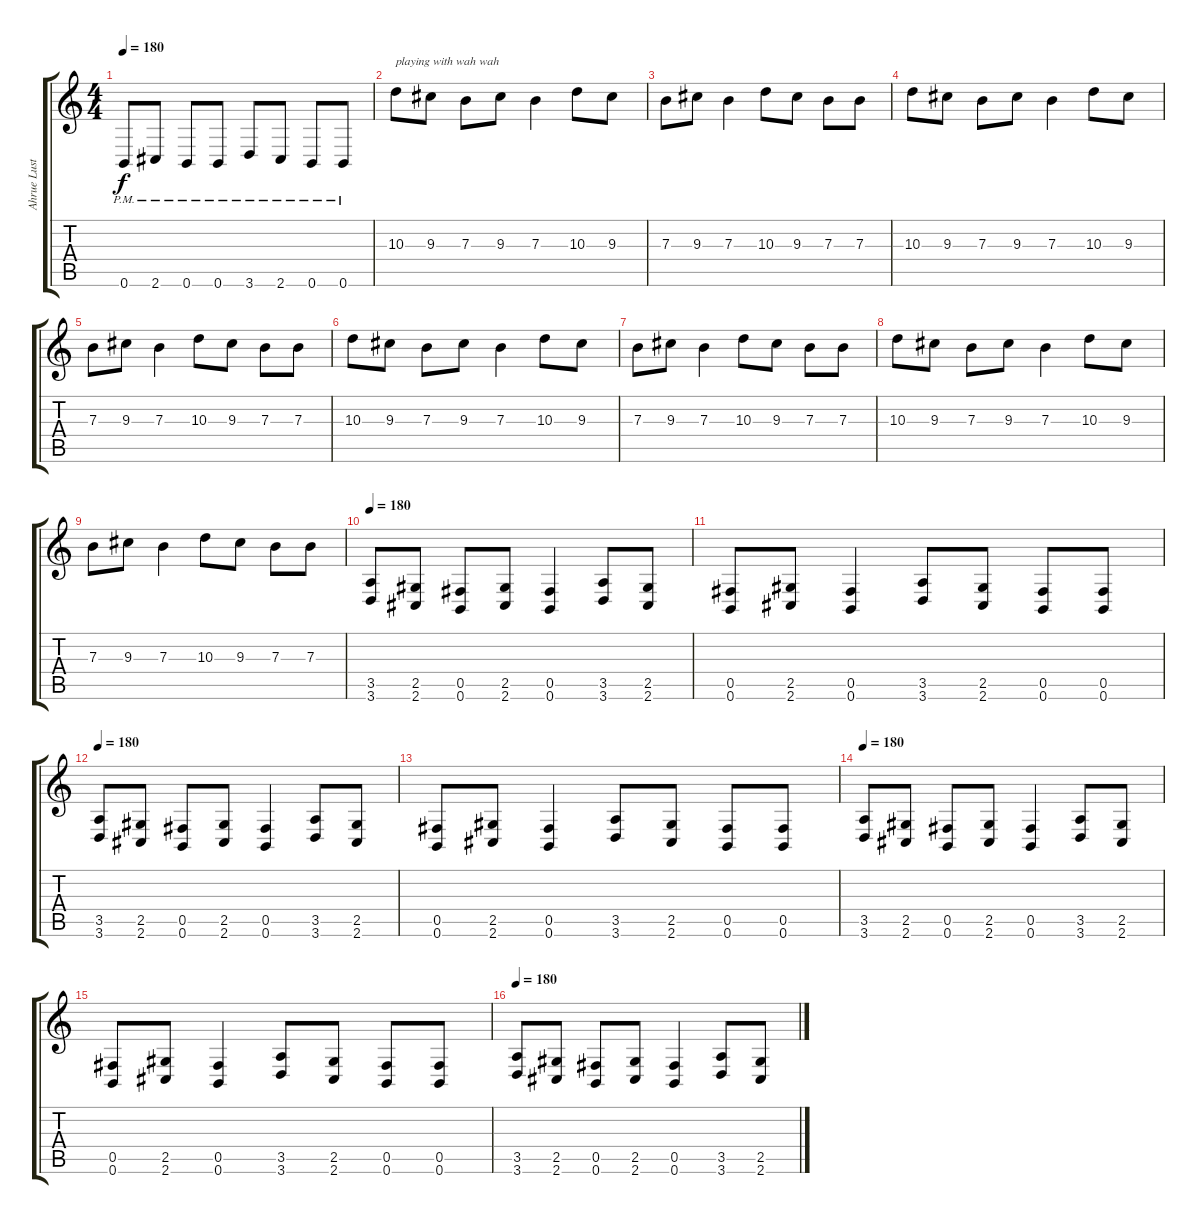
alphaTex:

\track ("Ahrue Luster" "Ahrue Lust") {instrument distortionguitar}
\staff {score tabs}
\tuning (Db4 Ab3 E3 B2 Gb2 B1) {hide}
\ts (4 4)
\tempo 180
\clef g2
\ks c
0.6{pm}.8{dy f} 2.6{pm}.8 0.6{pm}.8 0.6{pm}.8 3.6{pm}.8 2.6{pm}.8 0.6{pm}.8 0.6{pm}.8 |
10.3.8{txt "playing with wah wah" volume 12} 9.3.8 7.3.8 9.3.8 7.3.4 10.3.8 9.3.8 |
7.3.8 9.3.8 7.3.4 10.3.8 9.3.8 7.3.8 7.3.8 |
10.3.8{volume 12} 9.3.8 7.3.8 9.3.8 7.3.4 10.3.8 9.3.8 |
7.3.8 9.3.8 7.3.4 10.3.8 9.3.8 7.3.8 7.3.8 |
10.3.8{volume 12} 9.3.8 7.3.8 9.3.8 7.3.4 10.3.8 9.3.8 |
7.3.8 9.3.8 7.3.4 10.3.8 9.3.8 7.3.8 7.3.8 |
10.3.8{volume 12} 9.3.8 7.3.8 9.3.8 7.3.4 10.3.8 9.3.8 |
7.3.8 9.3.8 7.3.4 10.3.8 9.3.8 7.3.8 7.3.8 |
\tempo 180
(3.5 3.6).8 (2.5 2.6).8 (0.5 0.6).8 (2.5 2.6).8 (0.5 0.6).4 (3.5 3.6).8 (2.5 2.6).8 |
(0.5 0.6).8 (2.5 2.6).8 (0.5 0.6).4 (3.5 3.6).8 (2.5 2.6).8 (0.5 0.6).8 (0.5 0.6).8 |
\tempo 180
(3.5 3.6).8 (2.5 2.6).8 (0.5 0.6).8 (2.5 2.6).8 (0.5 0.6).4 (3.5 3.6).8 (2.5 2.6).8 |
(0.5 0.6).8 (2.5 2.6).8 (0.5 0.6).4 (3.5 3.6).8 (2.5 2.6).8 (0.5 0.6).8 (0.5 0.6).8 |
\tempo 180
(3.5 3.6).8 (2.5 2.6).8 (0.5 0.6).8 (2.5 2.6).8 (0.5 0.6).4 (3.5 3.6).8 (2.5 2.6).8 |
(0.5 0.6).8 (2.5 2.6).8 (0.5 0.6).4 (3.5 3.6).8 (2.5 2.6).8 (0.5 0.6).8 (0.5 0.6).8 |
\tempo 180
(3.5 3.6).8 (2.5 2.6).8 (0.5 0.6).8 (2.5 2.6).8 (0.5 0.6).4 (3.5 3.6).8 (2.5 2.6).8
